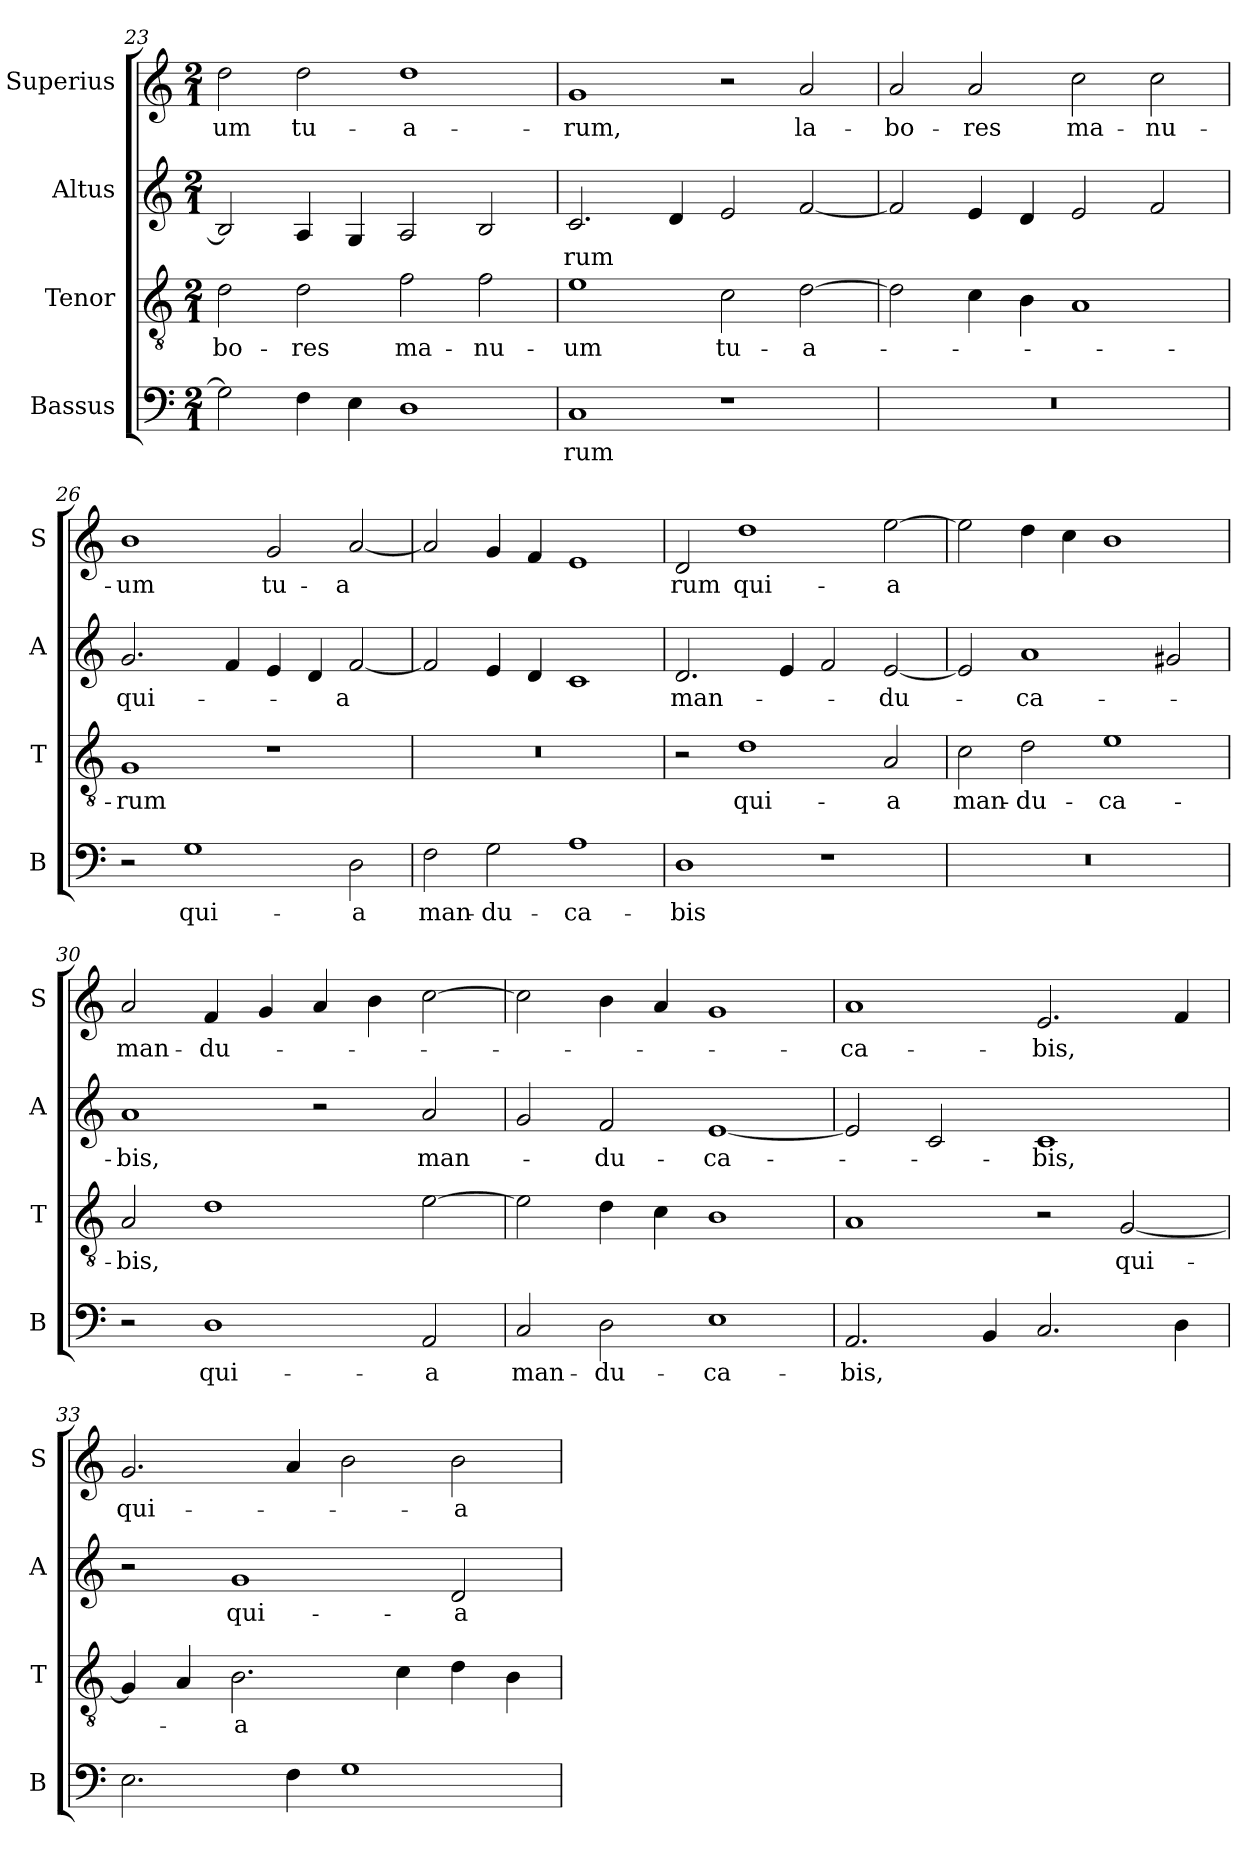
**kern	**text	**kern	**text	**kern	**text	**kern	**text
*part4	*part4	*part3	*part3	*part2	*part2	*part1	*part1
*staff4	*staff4	*staff3	*staff3	*staff2	*staff2	*staff1	*staff1
*I"Bassus	*	*I"Tenor	*	*I"Altus	*	*I"Superius	*
*I'B	*	*I'T	*	*I'A	*	*I'S	*
*clefF4	*	*clefGv2	*	*clefG2	*	*clefG2	*
*k[]	*	*k[]	*	*k[]	*	*k[]	*
*C:	*	*C:	*	*C:	*	*C:	*
*M2/1	*	*M2/1	*	*M2/1	*	*M2/1	*
=23	=23	=23	=23	=23	=23	=23	=23
2G]	.	2d	-bo-	2B]	.	2dd	-um
4F	.	2d	-res	4A	.	2dd	tu-
4E	.	.	.	4G	.	.	.
1D	.	2f	ma-	2A	.	1dd	-a-
.	.	2f	-nu-	2B	.	.	.
=24	=24	=24	=24	=24	=24	=24	=24
1C	-rum	1e	-um	2.c	-rum	1g	-rum,
.	.	.	.	4d	.	.	.
1r	.	2c	tu-	2e	.	2r	.
.	.	[2d	-a-	[2f	.	2a	la-
=25	=25	=25	=25	=25	=25	=25	=25
0r	.	2d]	.	2f]	.	2a	-bo-
.	.	4c	.	4e	.	2a	-res
.	.	4B	.	4d	.	.	.
.	.	1A	.	2e	.	2cc	ma-
.	.	.	.	2f	.	2cc	-nu-
=26	=26	=26	=26	=26	=26	=26	=26
2r	.	1G	-rum	2.g	qui-	1b	-um
1G	qui-	.	.	.	.	.	.
.	.	.	.	4f	.	.	.
.	.	1r	.	4e	.	2g	tu-
.	.	.	.	4d	.	.	.
2D	-a	.	.	[2f	-a	[2a	-a
=27	=27	=27	=27	=27	=27	=27	=27
2F	man-	0r	.	2f]	.	2a]	.
2G	-du-	.	.	4e	.	4g	.
.	.	.	.	4d	.	4f	.
1A	-ca-	.	.	1c	.	1e	.
=28	=28	=28	=28	=28	=28	=28	=28
1D	-bis	2r	.	2.d	man-	2d	rum
.	.	1d	qui-	.	.	1dd	qui-
.	.	.	.	4e	.	.	.
1r	.	.	.	2f	.	.	.
.	.	2A	-a	[2e	-du-	[2ee	-a
=29	=29	=29	=29	=29	=29	=29	=29
0r	.	2c	man-	2e]	.	2ee]	.
.	.	2d	-du-	1a	-ca-	4dd	.
.	.	.	.	.	.	4cc	.
.	.	1e	-ca-	.	.	1b	.
.	.	.	.	2g#X	.	.	.
=30	=30	=30	=30	=30	=30	=30	=30
2r	.	2A	-bis,	1a	-bis,	2a	man-
1D	qui-	1d	.	.	.	4f	-du-
.	.	.	.	.	.	4g	.
.	.	.	.	2r	.	4a	.
.	.	.	.	.	.	4b	.
2AA	-a	[2e	.	2a	man-	[2cc	.
=31	=31	=31	=31	=31	=31	=31	=31
2C	man-	2e]	.	2g	.	2cc]	.
2D	-du-	4d	.	2f	-du-	4b	.
.	.	4c	.	.	.	4a	.
1E	-ca-	1B	.	[1e	-ca-	1g	.
=32	=32	=32	=32	=32	=32	=32	=32
2.AA	-bis,	1A	.	2e]	.	1a	-ca-
.	.	.	.	2c	.	.	.
4BB	.	.	.	.	.	.	.
2.C	.	2r	.	1c	-bis,	2.e	-bis,
.	.	[2G	qui-	.	.	.	.
4D	.	.	.	.	.	4f	.
=33	=33	=33	=33	=33	=33	=33	=33
2.E	.	4G]	.	2r	.	2.g	qui-
.	.	4A	.	.	.	.	.
.	.	2.B	-a	1g	qui-	.	.
4F	.	.	.	.	.	4a	.
1G	.	.	.	.	.	2b	.
.	.	4c	.	.	.	.	.
.	.	4d	.	2d	-a	2b	-a
.	.	4B	.	.	.	.	.
=	=	=	=	=	=	=	=
*-	*-	*-	*-	*-	*-	*-	*-
